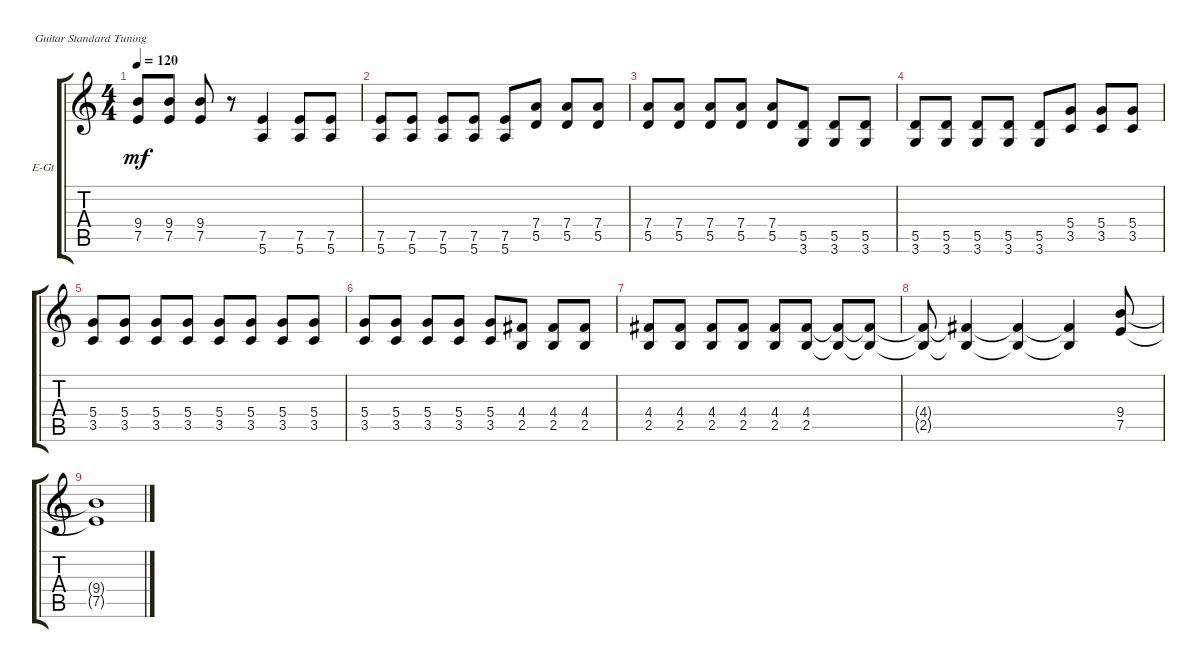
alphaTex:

\defaultSystemsLayout 4
\bracketExtendMode groupsimilarinstruments
\firstSystemTrackNameOrientation horizontal
\otherSystemsTrackNameOrientation horizontal
\track ("Electric Guitar" "E-Gt") {instrument distortionguitar}
\staff {score tabs}
\tuning (E4 B3 G3 D3 A2 E2)
\ts (4 4)
\tempo 120
\clef g2
\ks c
(9.4 7.5).8{dy mf} (9.4 7.5).8 (9.4 7.5).8 r.8 (7.5 5.6).4 (7.5 5.6).8 (7.5 5.6).8 |
(7.5 5.6).8 (7.5 5.6).8 (7.5 5.6).8 (7.5 5.6).8 (7.5 5.6).8 (7.4 5.5).8 (7.4 5.5).8 (7.4 5.5).8 |
(7.4 5.5).8 (7.4 5.5).8 (7.4 5.5).8 (7.4 5.5).8 (7.4 5.5).8 (5.5 3.6).8 (5.5 3.6).8 (5.5 3.6).8 |
(5.5 3.6).8 (5.5 3.6).8 (5.5 3.6).8 (5.5 3.6).8 (5.5 3.6).8 (5.4 3.5).8 (5.4 3.5).8 (5.4 3.5).8 |
(5.4 3.5).8 (5.4 3.5).8 (5.4 3.5).8 (5.4 3.5).8 (5.4 3.5).8 (5.4 3.5).8 (5.4 3.5).8 (5.4 3.5).8 |
(5.4 3.5).8 (5.4 3.5).8 (5.4 3.5).8 (5.4 3.5).8 (5.4 3.5).8 (4.4 2.5).8 (4.4 2.5).8 (4.4 2.5).8 |
(4.4 2.5).8 (4.4 2.5).8 (4.4 2.5).8 (4.4 2.5).8 (4.4 2.5).8 (2.5 4.4).8 (2.5{t} 4.4{t}).8 (2.5{t} 4.4{t}).8 |
(2.5{t} 4.4{t}).8 (2.5{t} 4.4{t}).4 (2.5{t} 4.4{t}).4 (2.5{t} 4.4{t}).4 (7.5 9.4).8 |
(7.5{t} 9.4{t}).1
